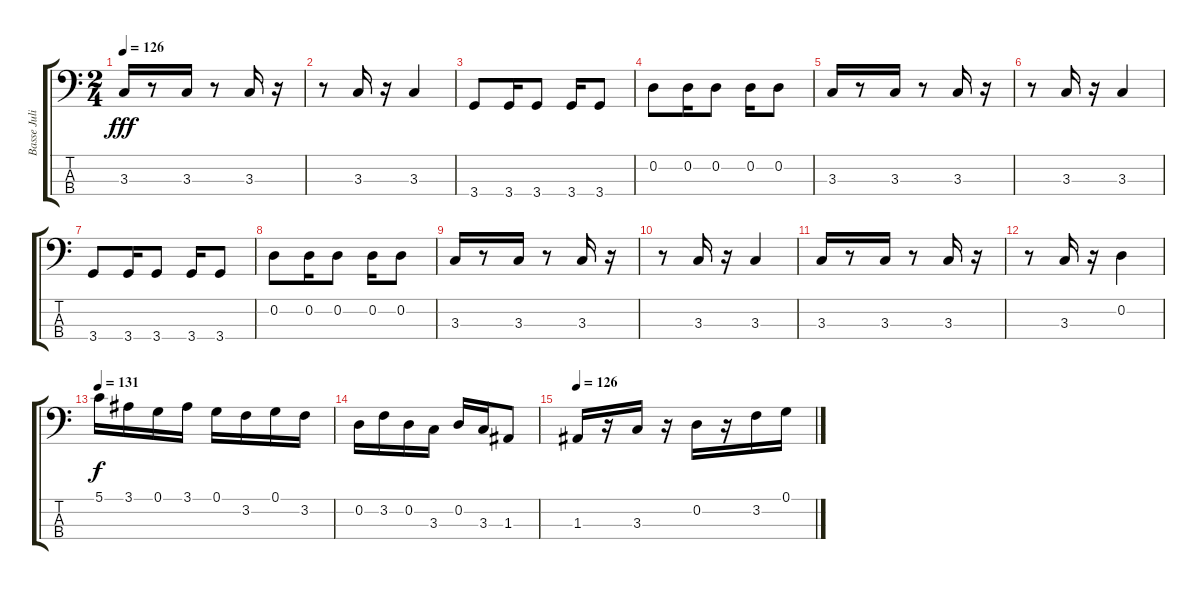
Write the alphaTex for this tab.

\track ("Basse Julio" "Basse Juli") {instrument electricbassfinger}
\staff {score tabs}
\tuning (G2 D2 A1 E1) {hide}
\ts (2 4)
\tempo 126
\clef f4
\ks c
3.3.16{dy fff} r.8 3.3.16 r.8 3.3.16 r.16 |
r.8 3.3.16 r.16 3.3.4 |
3.4.8 3.4.16 3.4.8 3.4.16 3.4.8 |
0.2.8 0.2.16 0.2.8 0.2.16 0.2.8 |
3.3.16 r.8 3.3.16 r.8 3.3.16 r.16 |
r.8 3.3.16 r.16 3.3.4 |
3.4.8 3.4.16 3.4.8 3.4.16 3.4.8 |
0.2.8 0.2.16 0.2.8 0.2.16 0.2.8 |
3.3.16 r.8 3.3.16 r.8 3.3.16 r.16 |
r.8 3.3.16 r.16 3.3.4 |
3.3.16 r.8 3.3.16 r.8 3.3.16 r.16 |
r.8 3.3.16 r.16 0.2.4 |
\tempo 131
5.1.16{dy f} 3.1.16 0.1.16 3.1.16 0.1.16 3.2.16 0.1.16 3.2.16 |
0.2.16 3.2.16 0.2.16 3.3.16 0.2.16 3.3.16 1.3.8 |
\tempo 126
1.3.16 r.16 3.3.16 r.16 0.2.16 r.16 3.2.16 0.1.16
